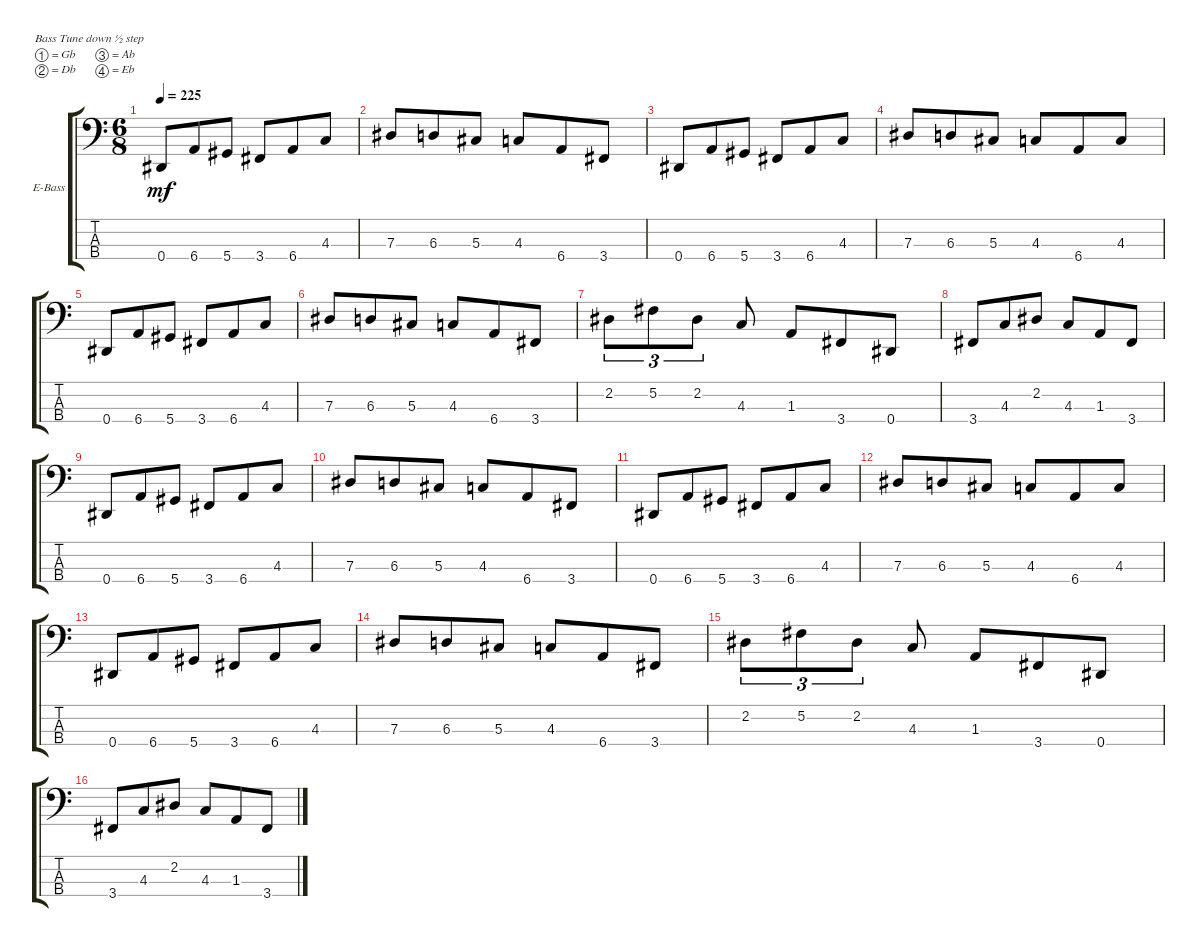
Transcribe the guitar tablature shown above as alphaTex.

\bracketExtendMode groupsimilarinstruments
\firstSystemTrackNameOrientation horizontal
\otherSystemsTrackNameOrientation horizontal
\track ("Electric Bass" "E-Bass") {instrument electricbassfinger}
\staff {score tabs}
\tuning (Gb2 Db2 Ab1 Eb1)
\ts (6 8)
\tempo 225
\clef f4
\ks c
0.4.8{dy mf} 6.4.8 5.4.8 3.4.8 6.4.8 4.3.8 |
7.3.8 6.3.8 5.3.8 4.3.8 6.4.8 3.4.8 |
0.4.8 6.4.8 5.4.8 3.4.8 6.4.8 4.3.8 |
7.3.8 6.3.8 5.3.8 4.3.8 6.4.8 4.3.8 |
0.4.8 6.4.8 5.4.8 3.4.8 6.4.8 4.3.8 |
7.3.8 6.3.8 5.3.8 4.3.8 6.4.8 3.4.8 |
2.2.8{tu (3 2)} 5.2.8{tu (3 2)} 2.2.8{tu (3 2)} 4.3.8 1.3.8 3.4.8 0.4.8 |
3.4.8 4.3.8 2.2.8 4.3.8 1.3.8 3.4.8 |
0.4.8 6.4.8 5.4.8 3.4.8 6.4.8 4.3.8 |
7.3.8 6.3.8 5.3.8 4.3.8 6.4.8 3.4.8 |
0.4.8 6.4.8 5.4.8 3.4.8 6.4.8 4.3.8 |
7.3.8 6.3.8 5.3.8 4.3.8 6.4.8 4.3.8 |
0.4.8 6.4.8 5.4.8 3.4.8 6.4.8 4.3.8 |
7.3.8 6.3.8 5.3.8 4.3.8 6.4.8 3.4.8 |
2.2.8{tu (3 2)} 5.2.8{tu (3 2)} 2.2.8{tu (3 2)} 4.3.8 1.3.8 3.4.8 0.4.8 |
3.4.8 4.3.8 2.2.8 4.3.8 1.3.8 3.4.8
